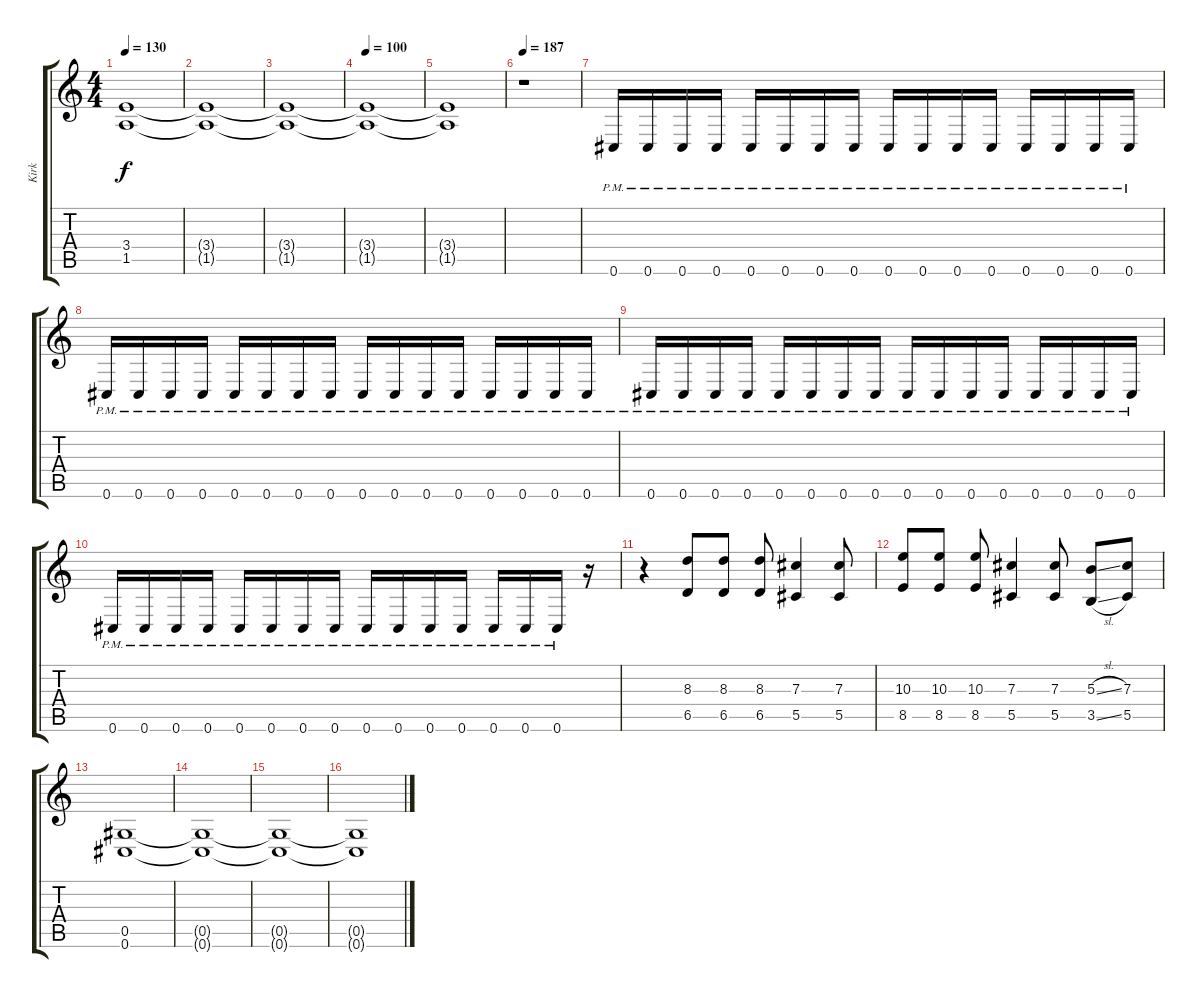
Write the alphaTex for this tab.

\track ("Kirk" "Kirk") {instrument distortionguitar}
\staff {score tabs}
\tuning (Eb4 Bb3 Gb3 Db3 Ab2 Db2) {hide}
\ts (4 4)
\tempo 130
\clef g2
\ks c
(3.4{t} 1.5{t}).1{dy f} |
(3.4{t} 1.5{t}).1 |
(3.4{t} 1.5{t}).1 |
\tempo 100
(3.4{t} 1.5{t}).1 |
(3.4{t} 1.5{t}).1 |
\tempo 187
r.1 |
0.6{pm}.16 0.6{pm}.16 0.6{pm}.16 0.6{pm}.16 0.6{pm}.16 0.6{pm}.16 0.6{pm}.16 0.6{pm}.16 0.6{pm}.16 0.6{pm}.16 0.6{pm}.16 0.6{pm}.16 0.6{pm}.16 0.6{pm}.16 0.6{pm}.16 0.6{pm}.16 |
0.6{pm}.16 0.6{pm}.16 0.6{pm}.16 0.6{pm}.16 0.6{pm}.16 0.6{pm}.16 0.6{pm}.16 0.6{pm}.16 0.6{pm}.16 0.6{pm}.16 0.6{pm}.16 0.6{pm}.16 0.6{pm}.16 0.6{pm}.16 0.6{pm}.16 0.6{pm}.16 |
0.6{pm}.16 0.6{pm}.16 0.6{pm}.16 0.6{pm}.16 0.6{pm}.16 0.6{pm}.16 0.6{pm}.16 0.6{pm}.16 0.6{pm}.16 0.6{pm}.16 0.6{pm}.16 0.6{pm}.16 0.6{pm}.16 0.6{pm}.16 0.6{pm}.16 0.6{pm}.16 |
0.6{pm}.16 0.6{pm}.16 0.6{pm}.16 0.6{pm}.16 0.6{pm}.16 0.6{pm}.16 0.6{pm}.16 0.6{pm}.16 0.6{pm}.16 0.6{pm}.16 0.6{pm}.16 0.6{pm}.16 0.6{pm}.16 0.6{pm}.16 0.6{pm}.16 r.16 |
r.4 (8.3 6.5).8 (8.3 6.5).8 (8.3 6.5).8 (7.3 5.5).4 (7.3 5.5).8 |
(10.3 8.5).8 (10.3 8.5).8 (10.3 8.5).8 (7.3 5.5).4 (7.3 5.5).8 (5.3{sl} 3.5{sl}).8 (7.3 5.5).8 |
(0.5 0.6).1 |
(0.5{t} 0.6{t}).1{volume 0} |
(0.5{t} 0.6{t}).1 |
(0.5{t} 0.6{t}).1
